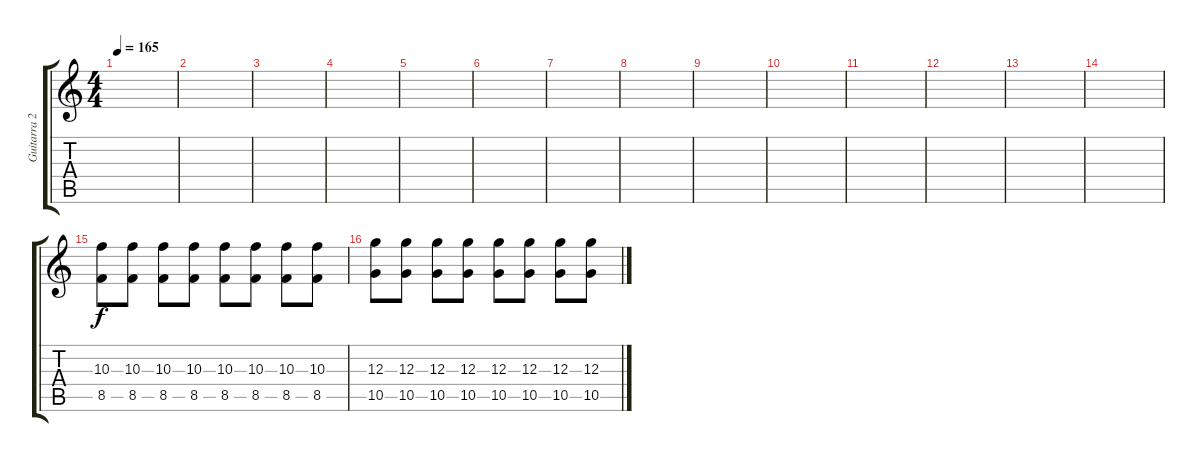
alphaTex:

\track ("Guitarra 2" "Guitarra 2") {instrument distortionguitar}
\staff {score tabs}
\tuning (E4 B3 G3 D3 A2 E2) {hide}
\ts (4 4)
\tempo 165
\clef g2
\ks c
|
|
|
|
|
|
|
|
|
|
|
|
|
|
(10.3 8.5).8{volume 10} (10.3 8.5).8 (10.3 8.5).8 (10.3 8.5).8 (10.3 8.5).8 (10.3 8.5).8 (10.3 8.5).8 (10.3 8.5).8 |
(12.3 10.5).8 (12.3 10.5).8 (12.3 10.5).8 (12.3 10.5).8 (12.3 10.5).8 (12.3 10.5).8 (12.3 10.5).8 (12.3 10.5).8
